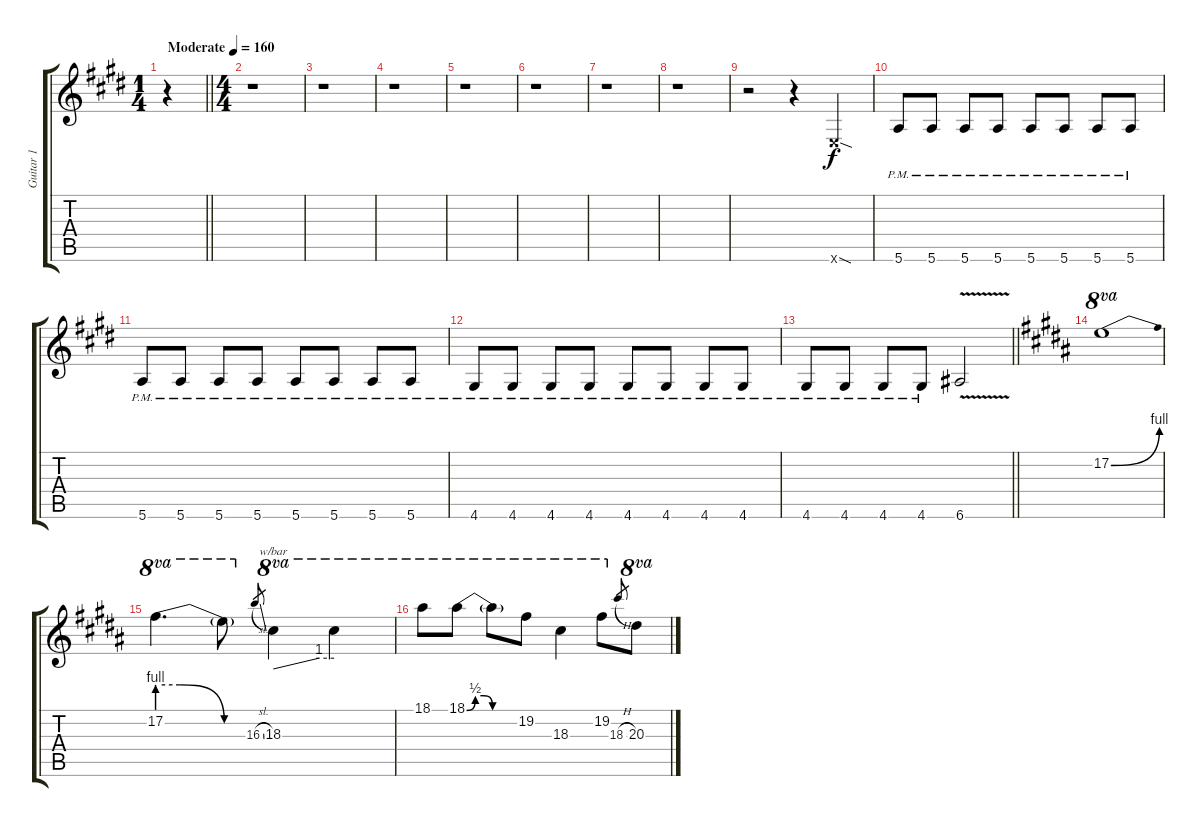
\track ("Guitar 1" "Guitar 1") {instrument distortionguitar}
\staff {score tabs}
\tuning (E4 B3 G3 D3 A2 E2) {hide}
\ts (1 4)
\tempo (160 "Moderate")
\clef g2
\barLineRight lightlight
\ks e
r.4{dy f instrument distortionguitar} |
\ts (4 4)
r.1 |
r.1 |
r.1 |
r.1 |
r.1 |
r.1 |
r.1 |
r.2 r.4 0.6{sod x}.4 |
5.6{pm}.8 5.6{pm}.8 5.6{pm}.8 5.6{pm}.8 5.6{pm}.8 5.6{pm}.8 5.6{pm}.8 5.6{pm}.8 |
5.6{pm}.8 5.6{pm}.8 5.6{pm}.8 5.6{pm}.8 5.6{pm}.8 5.6{pm}.8 5.6{pm}.8 5.6{pm}.8 |
4.6{pm}.8 4.6{pm}.8 4.6{pm}.8 4.6{pm}.8 4.6{pm}.8 4.6{pm}.8 4.6{pm}.8 4.6{pm}.8 |
\barLineRight lightlight
4.6{pm}.8 4.6{pm}.8 4.6{pm}.8 4.6{pm}.8 6.6{v}.2 |
\ks b
17.2{be (bend 0 0 60 4)}.1{ot 8va instrument overdrivenguitar} |
17.2{be (custom 0 4 15 4 45 0 60 0)}.4{d ot 8va} 17.2{t}.8{ot 8va} 16.3{sl}.8{gr} 18.3.4{tbe (custom default 0 0 45 4 60 4) ot 8va} 18.3{t}.4{ot 8va} |
18.1.8{ot 8va} 18.1{be (custom 0 0 10 2 20 2 30 0 60 0)}.8{ot 8va} 18.1{t}.8{ot 8va} 19.2.8{ot 8va} 18.3.4{ot 8va} 19.2.8{ot 8va} 18.3{h}.8{gr} 20.3.8{ot 8va}
